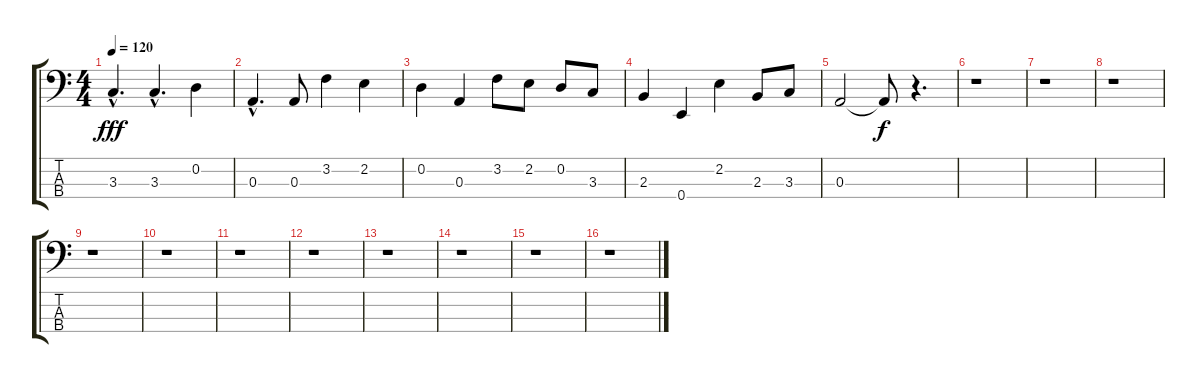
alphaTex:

\track "" {instrument electricbassfinger}
\staff {score tabs}
\tuning (G2 D2 A1 E1) {hide}
\ts (4 4)
\tempo 120
\clef f4
\ks c
3.3{hac}.4{d dy fff} 3.3{hac}.4{d} 0.2.4 |
0.3{hac}.4{d} 0.3.8 3.2.4 2.2.4 |
0.2.4 0.3.4 3.2.8 2.2.8 0.2.8 3.3.8 |
2.3.4 0.4.4 2.2.4 2.3.8 3.3.8 |
0.3.2 0.3{t}.8{dy f} r.4{d} |
r.1 |
r.1 |
r.1 |
r.1 |
r.1 |
r.1 |
r.1 |
r.1 |
r.1 |
r.1 |
r.1
